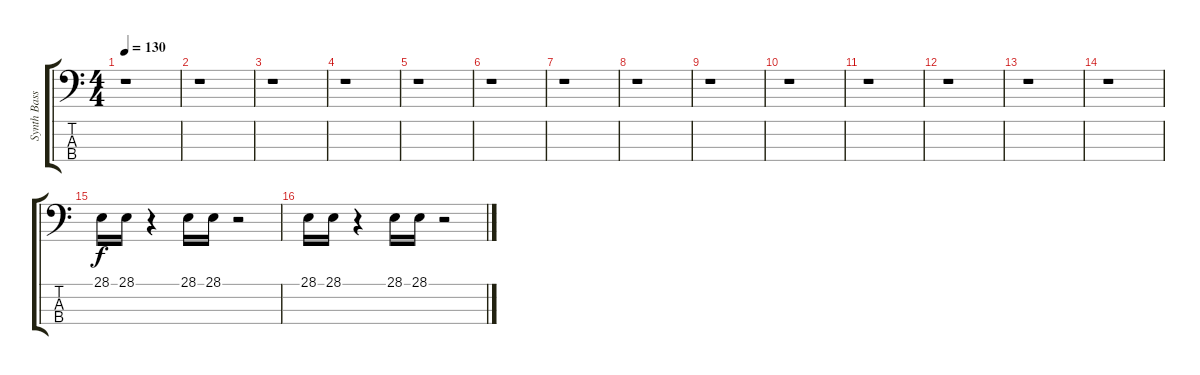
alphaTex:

\track ("Synth Bass" "Synth Bass") {instrument lead8bassandlead}
\staff {score tabs}
\tuning (C-1 G2 D2 A1) {hide}
\ts (4 4)
\tempo 130
\clef f4
\ks c
r.1{dy f} |
r.1 |
r.1 |
r.1 |
r.1 |
r.1 |
r.1 |
r.1 |
r.1 |
r.1 |
r.1 |
r.1 |
r.1 |
r.1 |
28.1.16 28.1.16 r.4 28.1.16 28.1.16 r.2 |
28.1.16 28.1.16 r.4 28.1.16 28.1.16 r.2
